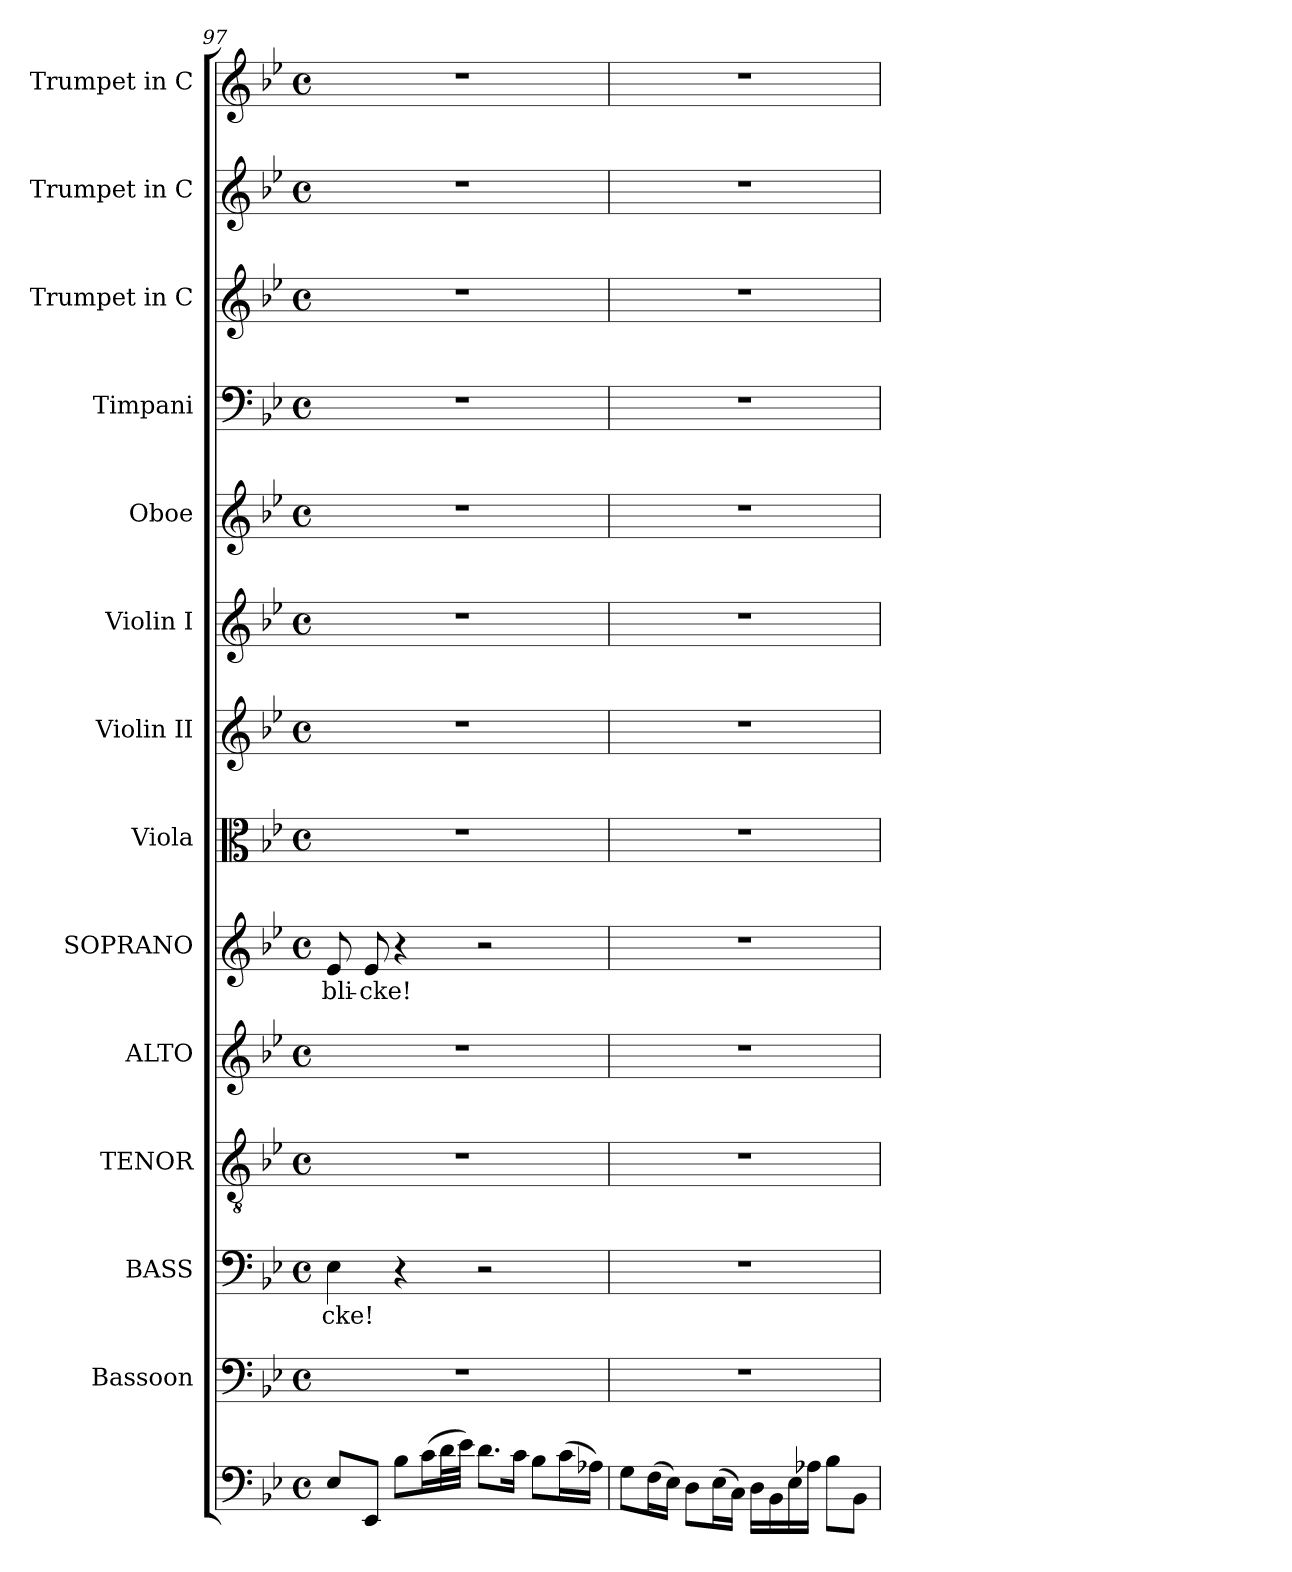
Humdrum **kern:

**kern	**kern	**kern	**text	**kern	**kern	**kern	**text	**kern	**kern	**kern	**kern	**kern	**kern	**kern	**kern
*part14	*part13	*part12	*part12	*part11	*part10	*part9	*part9	*part8	*part7	*part6	*part5	*part4	*part3	*part2	*part1
*staff14	*staff13	*staff12	*staff12	*staff11	*staff10	*staff9	*staff9	*staff8	*staff7	*staff6	*staff5	*staff4	*staff3	*staff2	*staff1
*	*I"Bassoon	*I"BASS	*	*I"TENOR	*I"ALTO	*I"SOPRANO	*	*I"Viola	*I"Violin II	*I"Violin I	*I"Oboe	*I"Timpani	*I"Trumpet in C	*I"Trumpet in C	*I"Trumpet in C
*	*	*	*	*	*I'Alto	*I'Soprano	*	*I'Viola	*I'Violin II	*I'Violin I	*I'Oboe	*I'Timp.	*	*	*
*clefF4	*clefF4	*clefF4	*	*clefGv2	*clefG2	*clefG2	*	*clefC3	*clefG2	*clefG2	*clefG2	*clefF4	*clefG2	*clefG2	*clefG2
*	*	*	*	*ITrd7c12	*	*	*	*	*	*	*	*	*	*	*
*k[b-e-]	*k[b-e-]	*k[b-e-]	*	*k[b-e-]	*k[b-e-]	*k[b-e-]	*	*k[b-e-]	*k[b-e-]	*k[b-e-]	*k[b-e-]	*k[b-e-]	*k[b-e-]	*k[b-e-]	*k[b-e-]
*B-:	*B-:	*B-:	*	*B-:	*B-:	*B-:	*	*B-:	*B-:	*B-:	*B-:	*B-:	*B-:	*B-:	*B-:
*M4/4	*M4/4	*M4/4	*	*M4/4	*M4/4	*M4/4	*	*M4/4	*M4/4	*M4/4	*M4/4	*M4/4	*M4/4	*M4/4	*M4/4
*met(c)	*met(c)	*met(c)	*	*met(c)	*met(c)	*met(c)	*	*met(c)	*met(c)	*met(c)	*met(c)	*met(c)	*met(c)	*met(c)	*met(c)
=97	=97	=97	=97	=97	=97	=97	=97	=97	=97	=97	=97	=97	=97	=97	=97
!	!	!	!LO:LY:b:color=#000000	!	!	!	!	!	!	!	!	!	!	!	!
!	!	!	!	!	!	!	!LO:LY:b:color=#000000	!	!	!	!	!	!	!	!
8E-i/L	1r	4E-i\	-cke!	1r	1r	8e-i/	-bli-	1r	1r	1r	1r	1r	1r	1r	1r
!	!	!	!	!	!	!	!LO:LY:b:color=#000000	!	!	!	!	!	!	!	!
8EE-i/J	.	.	.	.	.	8e-i/	-cke!	.	.	.	.	.	.	.	.
8B-i\L	.	4r	.	.	.	4r	.	.	.	.	.	.	.	.	.
(16ci\L	.	.	.	.	.	.	.	.	.	.	.	.	.	.	.
32di\L	.	.	.	.	.	.	.	.	.	.	.	.	.	.	.
32e-i\JJJ)	.	.	.	.	.	.	.	.	.	.	.	.	.	.	.
8.di\L	.	2r	.	.	.	2r	.	.	.	.	.	.	.	.	.
16ci\Jk	.	.	.	.	.	.	.	.	.	.	.	.	.	.	.
8B-i\L	.	.	.	.	.	.	.	.	.	.	.	.	.	.	.
(16ci\L	.	.	.	.	.	.	.	.	.	.	.	.	.	.	.
16A-Xi\JJ)	.	.	.	.	.	.	.	.	.	.	.	.	.	.	.
=98	=98	=98	=98	=98	=98	=98	=98	=98	=98	=98	=98	=98	=98	=98	=98
8Gi\L	1r	1r	.	1r	1r	1r	.	1r	1r	1r	1r	1r	1r	1r	1r
(16Fi\L	.	.	.	.	.	.	.	.	.	.	.	.	.	.	.
16E-i\JJ)	.	.	.	.	.	.	.	.	.	.	.	.	.	.	.
8Di\L	.	.	.	.	.	.	.	.	.	.	.	.	.	.	.
(16E-i\L	.	.	.	.	.	.	.	.	.	.	.	.	.	.	.
16Ci\JJ)	.	.	.	.	.	.	.	.	.	.	.	.	.	.	.
16Di\LL	.	.	.	.	.	.	.	.	.	.	.	.	.	.	.
16BB-i\	.	.	.	.	.	.	.	.	.	.	.	.	.	.	.
16E-i\	.	.	.	.	.	.	.	.	.	.	.	.	.	.	.
16A-Xi\JJ	.	.	.	.	.	.	.	.	.	.	.	.	.	.	.
8B-i\L	.	.	.	.	.	.	.	.	.	.	.	.	.	.	.
8BB-i\J	.	.	.	.	.	.	.	.	.	.	.	.	.	.	.
=	=	=	=	=	=	=	=	=	=	=	=	=	=	=	=
*-	*-	*-	*-	*-	*-	*-	*-	*-	*-	*-	*-	*-	*-	*-	*-
